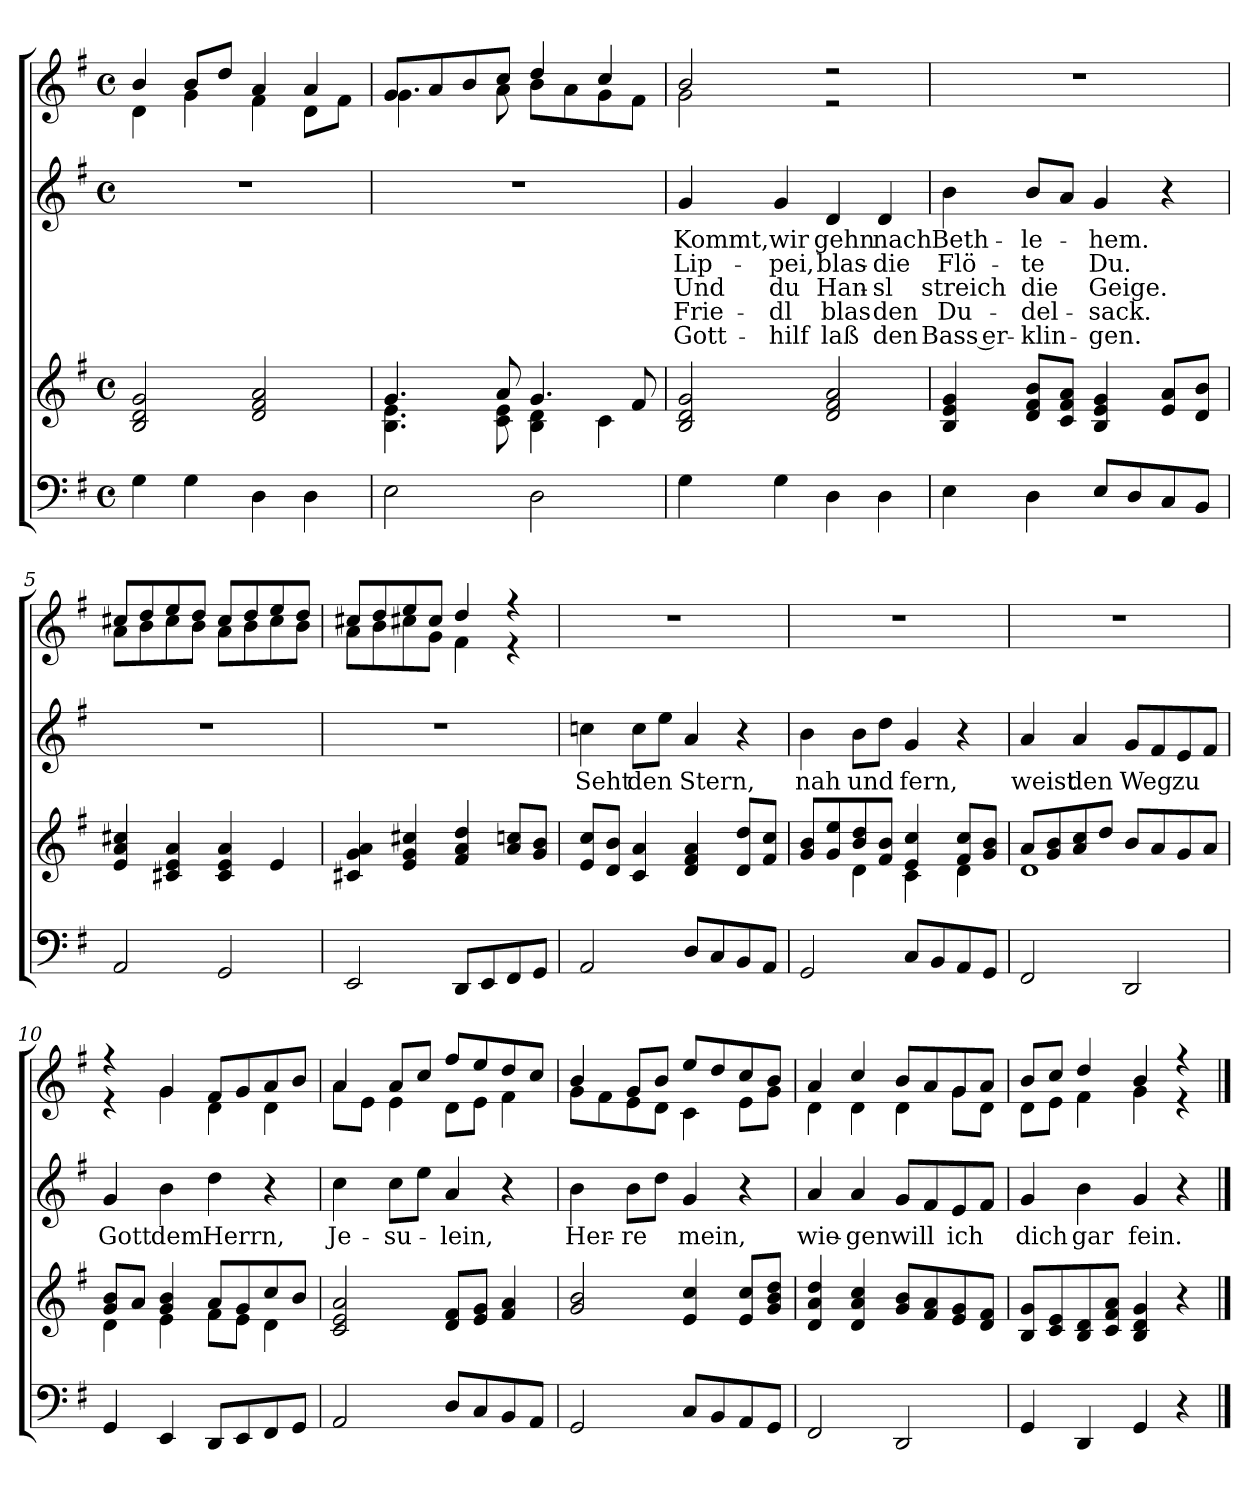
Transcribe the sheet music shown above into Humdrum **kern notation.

**kern	**kern	**kern	**text	**text	**text	**text	**text	**kern
*part3	*part3	*part2	*part2	*part2	*part2	*part2	*part2	*part1
*staff4	*staff3	*staff2	*staff2	*staff2	*staff2	*staff2	*staff2	*staff1
*clefF4	*clefG2	*clefG2	*	*	*	*	*	*clefG2
*k[f#]	*k[f#]	*k[f#]	*	*	*	*	*	*k[f#]
*G:	*G:	*G:	*	*	*	*	*	*G:
*M4/4	*M4/4	*M4/4	*	*	*	*	*	*M4/4
*met(c)	*met(c)	*met(c)	*	*	*	*	*	*met(c)
=1	=1	=1	=1	=1	=1	=1	=1	=1
*	*	*	*	*	*	*	*	*^
4G\	2B/ 2d/ 2g/	1r	.	.	.	.	.	4b/	4d\
4G\	.	.	.	.	.	.	.	8b/L	4g\
.	.	.	.	.	.	.	.	8dd/J	.
4D\	2d/ 2f#/ 2a/	.	.	.	.	.	.	4a/	4f#\
4D\	.	.	.	.	.	.	.	4a/	8d\L
.	.	.	.	.	.	.	.	.	8f#\J
=2	=2	=2	=2	=2	=2	=2	=2	=2	=2
*	*^	*	*	*	*	*	*	*	*
2E\	4.g/	4.B\ 4.e\	1r	.	.	.	.	.	8g/L	4.g\
.	.	.	.	.	.	.	.	.	8a/	.
.	.	.	.	.	.	.	.	.	8b/	.
.	8a/	8c\ 8e\	.	.	.	.	.	.	8cc/J	8a\
2D\	4.g/	4B\ 4d\	.	.	.	.	.	.	4dd/	8b\L
.	.	.	.	.	.	.	.	.	.	8a\
.	.	4c\	.	.	.	.	.	.	4cc/	8g\
.	8f#/	.	.	.	.	.	.	.	.	8f#\J
*	*v	*v	*	*	*	*	*	*	*	*
=3	=3	=3	=3	=3	=3	=3	=3	=3	=3
!	!	!	!LO:LY:b	!LO:LY:b	!LO:LY:b	!LO:LY:b	!LO:LY:b	!	!
4G\	2B/ 2d/ 2g/	4g/	Kommt,	Lip-	Und	Frie-	Gott-	2b/	2g\
!	!	!	!LO:LY:b	!LO:LY:b	!LO:LY:b	!LO:LY:b	!LO:LY:b	!	!
4G\	.	4g/	wir	-pei,	du	-dl	-hilf	.	.
!	!	!	!LO:LY:b	!LO:LY:b	!LO:LY:b	!LO:LY:b	!LO:LY:b	!	!
4D\	2d/ 2f#/ 2a/	4d/	gehn	blas-	Han-	blas	laß	2r	2r
!	!	!	!LO:LY:b	!LO:LY:b	!LO:LY:b	!LO:LY:b	!LO:LY:b	!	!
4D\	.	4d/	nach	-die	-sl	den	den	.	.
*	*	*	*	*	*	*	*	*v	*v
!!LO:LB:g=z
=4	=4	=4	=4	=4	=4	=4	=4	=4
!	!	!	!LO:LY:b	!LO:LY:b	!LO:LY:b	!LO:LY:b	!LO:LY:b	!
4E\	4B/ 4e/ 4g/	4b\	Beth-	Flö-	streich	Du-	Bass er-	1r
!	!	!	!LO:LY:b	!LO:LY:b	!LO:LY:b	!LO:LY:b	!LO:LY:b	!
4D\	8d/ 8f#/ 8b/L	8b/L	-le-	-te	die	-del-	-klin-	.
.	8c/ 8f#/ 8a/J	8a/J	.	.	.	.	.	.
!	!	!	!LO:LY:b	!LO:LY:b	!LO:LY:b	!LO:LY:b	!LO:LY:b	!
8E/L	4B/ 4e/ 4g/	4g/	-hem.	Du.	Geige.	-sack.	-gen.	.
8D/	.	.	.	.	.	.	.	.
8C/	8e/ 8a/L	4r	.	.	.	.	.	.
8BB/J	8d/ 8b/J	.	.	.	.	.	.	.
=5	=5	=5	=5	=5	=5	=5	=5	=5
*	*	*	*	*	*	*	*	*^
2AA/	4e/ 4a/ 4cc#X/	1r	.	.	.	.	.	8cc#X/L	8a\L
.	.	.	.	.	.	.	.	8dd/	8b\
.	4c#X/ 4e/ 4a/	.	.	.	.	.	.	8ee/	8cc#\
.	.	.	.	.	.	.	.	8dd/J	8b\J
2GG/	4c#/ 4e/ 4a/	.	.	.	.	.	.	8cc#/L	8a\L
.	.	.	.	.	.	.	.	8dd/	8b\
.	4e/	.	.	.	.	.	.	8ee/	8cc#\
.	.	.	.	.	.	.	.	8dd/J	8b\J
=6	=6	=6	=6	=6	=6	=6	=6	=6	=6
2EE/	4c#X/ 4g/ 4a/	1r	.	.	.	.	.	8cc#X/L	8a\L
.	.	.	.	.	.	.	.	8dd/	8b\
.	4e/ 4g/ 4cc#X/	.	.	.	.	.	.	8ee/	8cc#X\
.	.	.	.	.	.	.	.	8cc#/J	8g\J
8DD/L	4f#/ 4a/ 4dd/	.	.	.	.	.	.	4dd/	4f#\
8EE/	.	.	.	.	.	.	.	.	.
8FF#/	8a/ 8ccn/L	.	.	.	.	.	.	4r	4r
8GG/J	8g/ 8b/J	.	.	.	.	.	.	.	.
*	*	*	*	*	*	*	*	*v	*v
!!LO:PB:g=z
=7	=7	=7	=7	=7	=7	=7	=7	=7
!	!	!	!LO:LY:b	!	!	!	!	!
2AA/	8e/ 8cc/L	4ccn\	Seht	.	.	.	.	1r
.	8d/ 8b/J	.	.	.	.	.	.	.
!	!	!	!LO:LY:b	!	!	!	!	!
.	4c/ 4a/	8cc\L	den	.	.	.	.	.
.	.	8ee\J	.	.	.	.	.	.
!	!	!	!LO:LY:b	!	!	!	!	!
8D/L	4d/ 4f#/ 4a/	4a/	Stern,	.	.	.	.	.
8C/	.	.	.	.	.	.	.	.
8BB/	8d/ 8dd/L	4r	.	.	.	.	.	.
8AA/J	8f#/ 8cc/J	.	.	.	.	.	.	.
=8	=8	=8	=8	=8	=8	=8	=8	=8
*	*^	*	*	*	*	*	*	*
!	!	!	!	!LO:LY:b	!	!	!	!	!
2GG/	8g/ 8b/L	4ryy	4b\	nah	.	.	.	.	1r
.	8g/ 8ee/	.	.	.	.	.	.	.	.
!	!	!	!	!LO:LY:b	!	!	!	!	!
.	8b/ 8dd/	4d\	8b\L	und	.	.	.	.	.
.	8f#/ 8b/J	.	8dd\J	.	.	.	.	.	.
!	!	!	!	!LO:LY:b	!	!	!	!	!
8C/L	4e/ 4cc/	4c\	4g/	fern,	.	.	.	.	.
8BB/	.	.	.	.	.	.	.	.	.
8AA/	8f#/ 8cc/L	4d\	4r	.	.	.	.	.	.
8GG/J	8g/ 8b/J	.	.	.	.	.	.	.	.
=9	=9	=9	=9	=9	=9	=9	=9	=9	=9
!	!	!	!	!LO:LY:b	!	!	!	!	!
2FF#/	8a/L	1d	4a/	weist	.	.	.	.	1r
.	8g/ 8b/	.	.	.	.	.	.	.	.
!	!	!	!	!LO:LY:b	!	!	!	!	!
.	8a/ 8cc/	.	4a/	den	.	.	.	.	.
.	8dd/J	.	.	.	.	.	.	.	.
!	!	!	!	!LO:LY:b	!	!	!	!	!
2DD/	8b/L	.	8g/L	Weg	.	.	.	.	.
.	8a/	.	8f#/	.	.	.	.	.	.
!	!	!	!	!LO:LY:b	!	!	!	!	!
.	8g/	.	8e/	zu	.	.	.	.	.
.	8a/J	.	8f#/J	.	.	.	.	.	.
!!LO:LB:g=z
=10	=10	=10	=10	=10	=10	=10	=10	=10	=10
!	!	!	!	!LO:LY:b	!	!	!	!	!
*	*	*	*	*	*	*	*	*	*^
4GG/	8g/ 8b/L	4d\	4g/	Gott	.	.	.	.	4r	4r
.	8a/J	.	.	.	.	.	.	.	.	.
!	!	!	!	!LO:LY:b	!	!	!	!	!	!
4EE/	4g/ 4b/	4e\	4b\	dem	.	.	.	.	4g/	4g\
!	!	!	!	!LO:LY:b	!	!	!	!	!	!
8DD/L	8a/L	8f#\L	4dd\	Herrn,	.	.	.	.	8f#/L	4d\
8EE/	8g/	8e\J	.	.	.	.	.	.	8g/	.
8FF#/	8cc/	4d\	4r	.	.	.	.	.	8a/	4d\
8GG/J	8b/J	.	.	.	.	.	.	.	8b/J	.
*	*v	*v	*	*	*	*	*	*	*	*
=11	=11	=11	=11	=11	=11	=11	=11	=11	=11
!	!	!	!LO:LY:b	!	!	!	!	!	!
2AA/	2c/ 2e/ 2a/	4cc\	Je-	.	.	.	.	4a/	8a\L
.	.	.	.	.	.	.	.	.	8e\J
!	!	!	!LO:LY:b	!	!	!	!	!	!
.	.	8cc\L	-su-	.	.	.	.	8a/L	4e\
.	.	8ee\J	.	.	.	.	.	8cc/J	.
!	!	!	!LO:LY:b	!	!	!	!	!	!
8D/L	8d/ 8f#/L	4a/	-lein,	.	.	.	.	8ff#/L	8d\L
8C/	8e/ 8g/J	.	.	.	.	.	.	8ee/	8e\J
8BB/	4f#/ 4a/	4r	.	.	.	.	.	8dd/	4f#\
8AA/J	.	.	.	.	.	.	.	8cc/J	.
=12	=12	=12	=12	=12	=12	=12	=12	=12	=12
!	!	!	!LO:LY:b	!	!	!	!	!	!
2GG/	2g/ 2b/	4b\	Her-	.	.	.	.	4b/	8g\L
.	.	.	.	.	.	.	.	.	8f#\
!	!	!	!LO:LY:b	!	!	!	!	!	!
.	.	8b\L	-re	.	.	.	.	8g/L	8e\
.	.	8dd\J	.	.	.	.	.	8b/J	8d\J
!	!	!	!LO:LY:b	!	!	!	!	!	!
8C/L	4e/ 4cc/	4g/	mein,	.	.	.	.	8ee/L	4c\
8BB/	.	.	.	.	.	.	.	8dd/	.
8AA/	8e/ 8cc/L	4r	.	.	.	.	.	8cc/	8e\L
8GG/J	8g/ 8b/ 8dd/J	.	.	.	.	.	.	8b/J	8g\J
!!LO:LB:g=z	!!
=13	=13	=13	=13	=13	=13	=13	=13	=13	=13
!	!	!	!LO:LY:b	!	!	!	!	!	!
2FF#/	4d/ 4a/ 4dd/	4a/	wie-	.	.	.	.	4a/	4d\
!	!	!	!LO:LY:b	!	!	!	!	!	!
.	4d/ 4a/ 4cc/	4a/	-gen	.	.	.	.	4cc/	4d\
!	!	!	!LO:LY:b	!	!	!	!	!	!
2DD/	8g/ 8b/L	8g/L	will	.	.	.	.	8b/L	4d\
.	8f#/ 8a/	8f#/	.	.	.	.	.	8a/	.
!	!	!	!LO:LY:b	!	!	!	!	!	!
.	8e/ 8g/	8e/	ich	.	.	.	.	8g/	8g\L
.	8d/ 8f#/J	8f#/J	.	.	.	.	.	8a/J	8d\J
=14	=14	=14	=14	=14	=14	=14	=14	=14	=14
!	!	!	!LO:LY:b	!	!	!	!	!	!
4GG/	8B/ 8g/L	4g/	dich	.	.	.	.	8b/L	8d\L
.	8c/ 8e/	.	.	.	.	.	.	8cc/J	8e\J
!	!	!	!LO:LY:b	!	!	!	!	!	!
4DD/	8B/ 8d/	4b\	gar	.	.	.	.	4dd/	4f#\
.	8c/ 8f#/ 8a/J	.	.	.	.	.	.	.	.
!	!	!	!LO:LY:b	!	!	!	!	!	!
4GG/	4B/ 4d/ 4g/	4g/	fein.	.	.	.	.	4b/	4g\
4r	4r	4r	.	.	.	.	.	4r	4r
*	*	*	*	*	*	*	*	*v	*v
==	==	==	==	==	==	==	==	==
*-	*-	*-	*-	*-	*-	*-	*-	*-
